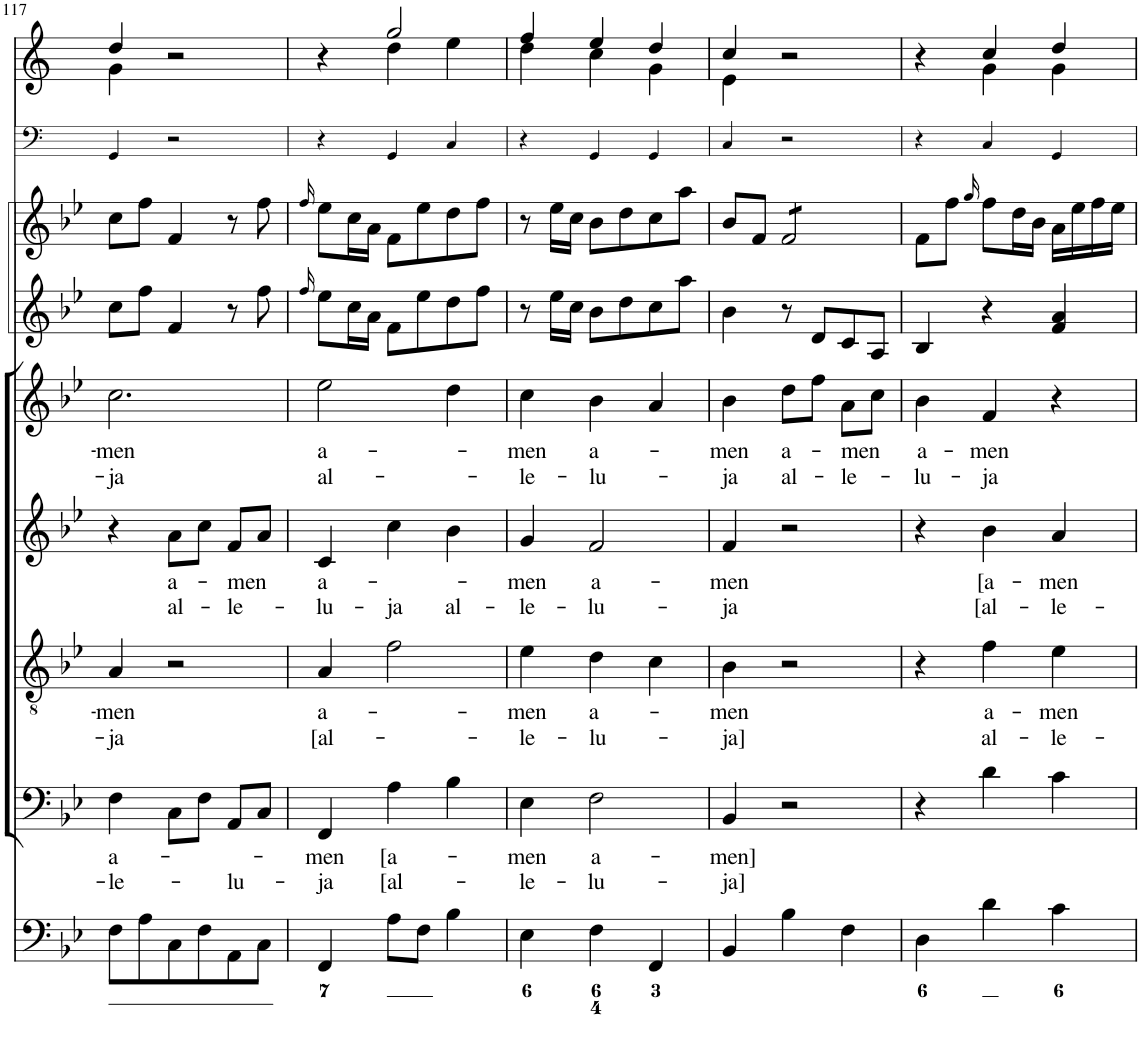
**kern	**kern	**text	**text	**kern	**text	**text	**kern	**text	**text	**kern	**text	**text	**kern	**kern	**kern	**kern
*part9	*part8	*part8	*part8	*part7	*part7	*part7	*part6	*part6	*part6	*part5	*part5	*part5	*part4	*part3	*part2	*part1
*staff9	*staff8	*staff8	*staff8	*staff7	*staff7	*staff7	*staff6	*staff6	*staff6	*staff5	*staff5	*staff5	*staff4	*staff3	*staff2	*staff1
*I"Organ	*I"Voice	*	*	*I"Tenor	*	*	*I"Alto	*	*	*I"Voice	*	*	*I"Violin	*I"Violini	*I"Timpani in B[b]	*I"Clarini in B[b]
*	*	*	*	*	*	*	*	*	*	*	*	*	*I'Vln	*I'Vln	*I'Timp	*
!!LO:PB:g=z
*clefF4	*clefF4	*	*	*clefGv2	*	*	*clefG2	*	*	*clefG2	*	*	*clefG2	*clefG2	*clefF4	*clefG2
*	*	*	*	*	*	*	*	*	*	*	*	*	*	*	*Trd1c2	*Trd1c2
*k[b-e-]	*k[b-e-]	*	*	*k[b-e-]	*	*	*k[b-e-]	*	*	*k[b-e-]	*	*	*k[b-e-]	*k[b-e-]	*k[]	*k[]
*M3/4	*M3/4	*	*	*M3/4	*	*	*M3/4	*	*	*M3/4	*	*	*M3/4	*M3/4	*M3/4	*M3/4
=117	=117	=117	=117	=117	=117	=117	=117	=117	=117	=117	=117	=117	=117	=117	=117	=117
!	!	!LO:LY:b	!LO:LY:b	!	!LO:LY:b	!LO:LY:b	!	!	!	!	!LO:LY:b	!LO:LY:b	!	!	!	!
*	*	*	*	*	*	*	*	*	*	*	*	*	*	*	*	*^
8F\L	4F\	a-	-le-	4A/	-men	-ja	4r	.	.	2.cc\	-men	-ja	8cc\L	8cc\L	4GG/	4dd/	4g\
8A\	.	.	.	.	.	.	.	.	.	.	.	.	8ff\J	8ff\J	.	.	.
!	!	!	!	!	!	!	!	!LO:LY:b	!LO:LY:b	!	!	!	!	!	!	!	!
8C\	8C\L	.	.	2r	.	.	8a\L	a-	al-	.	.	.	4f/	4f/	2r	2r	2ryy
8F\	8F\J	.	.	.	.	.	8cc\J	.	.	.	.	.	.	.	.	.	.
!	!	!	!LO:LY:b	!	!	!	!	!LO:LY:b	!LO:LY:b	!	!	!	!	!	!	!	!
8AA\	8AA/L	.	-lu-	.	.	.	8f/L	-men	-le-	.	.	.	8r	8r	.	.	.
8C\J	8C/J	.	.	.	.	.	8a/J	.	.	.	.	.	8ff\	8ff\	.	.	.
=118	=118	=118	=118	=118	=118	=118	=118	=118	=118	=118	=118	=118	=118	=118	=118	=118	=118
.	.	.	.	.	.	.	.	.	.	.	.	.	16qff/	16qff/	.	.	.
!	!	!LO:LY:b	!LO:LY:b	!	!LO:LY:b	!LO:LY:b	!	!LO:LY:b	!LO:LY:b	!	!LO:LY:b	!LO:LY:b	!	!	!	!	!
4FF/	4FF/	-men	-ja	4A/	a-	[al-	4c/	a-	-lu-	2ee-\	a-	al-	8ee-\L	8ee-\L	4r	4r	4ryy
.	.	.	.	.	.	.	.	.	.	.	.	.	16cc\L	16cc\L	.	.	.
.	.	.	.	.	.	.	.	.	.	.	.	.	16a\JJ	16a\JJ	.	.	.
!	!	!LO:LY:b	!LO:LY:b	!	!	!	!	!	!LO:LY:b	!	!	!	!	!	!	!	!
8A\L	4A\	[a-	[al-	2f\	.	.	4cc\	.	-ja	.	.	.	8f\L	8f\L	4GG/	2gg/	4dd\
8F\J	.	.	.	.	.	.	.	.	.	.	.	.	8ee-\	8ee-\	.	.	.
!	!	!	!	!	!	!	!	!	!LO:LY:b	!	!	!	!	!	!	!	!
4B-\	4B-\	.	.	.	.	.	4b-\	.	al-	4dd\	.	.	8dd\	8dd\	4C/	.	4ee\
.	.	.	.	.	.	.	.	.	.	.	.	.	8ff\J	8ff\J	.	.	.
=119	=119	=119	=119	=119	=119	=119	=119	=119	=119	=119	=119	=119	=119	=119	=119	=119	=119
!	!	!LO:LY:b	!LO:LY:b	!	!LO:LY:b	!LO:LY:b	!	!LO:LY:b	!LO:LY:b	!	!LO:LY:b	!LO:LY:b	!	!	!	!	!
4E-\	4E-\	-men	-le-	4e-\	-men	-le-	4g/	-men	-le-	4cc\	-men	-le-	8r	8r	4r	4ff/	4dd\
.	.	.	.	.	.	.	.	.	.	.	.	.	16ee-\LL	16ee-\LL	.	.	.
.	.	.	.	.	.	.	.	.	.	.	.	.	16cc\JJ	16cc\JJ	.	.	.
!	!	!LO:LY:b	!LO:LY:b	!	!LO:LY:b	!LO:LY:b	!	!LO:LY:b	!LO:LY:b	!	!LO:LY:b	!LO:LY:b	!	!	!	!	!
4F\	2F\	a-	-lu-	4d\	a-	-lu-	2f/	a-	-lu-	4b-\	a-	-lu-	8b-\L	8b-\L	4GG/	4ee/	4cc\
.	.	.	.	.	.	.	.	.	.	.	.	.	8dd\	8dd\	.	.	.
4FF/	.	.	.	4c\	.	.	.	.	.	4a/	.	.	8cc\	8cc\	4GG/	4dd/	4g\
.	.	.	.	.	.	.	.	.	.	.	.	.	8aa\J	8aa\J	.	.	.
=120	=120	=120	=120	=120	=120	=120	=120	=120	=120	=120	=120	=120	=120	=120	=120	=120	=120
!	!	!LO:LY:b	!LO:LY:b	!	!LO:LY:b	!LO:LY:b	!	!LO:LY:b	!LO:LY:b	!	!LO:LY:b	!LO:LY:b	!	!	!	!	!
4BB-/	4BB-/	-men]	-ja]	4B-\	-men	-ja]	4f/	-men	-ja	4b-\	-men	-ja	4b-\	8b-/L	4C/	4cc/	4e\
.	.	.	.	.	.	.	.	.	.	.	.	.	.	8f/J	.	.	.
!	!	!	!	!	!	!	!	!	!	!	!LO:LY:b	!LO:LY:b	!	!	!	!	!
*	*	*	*	*	*	*	*	*	*	*	*	*	*	*tremolo	*	*	*
4B-\	2r	.	.	2r	.	.	2r	.	.	8dd\L	a-	al-	8r	8f/L	2r	2r	2ryy
.	.	.	.	.	.	.	.	.	.	8ff\J	.	.	8d/L	8f/	.	.	.
!	!	!	!	!	!	!	!	!	!	!	!LO:LY:b	!LO:LY:b	!	!	!	!	!
4F\	.	.	.	.	.	.	.	.	.	8a\L	-men	-le-	8c/	8f/	.	.	.
.	.	.	.	.	.	.	.	.	.	8cc\J	.	.	8A/J	8f/J	.	.	.
*	*	*	*	*	*	*	*	*	*	*	*	*	*	*Xtremolo	*	*	*
=121	=121	=121	=121	=121	=121	=121	=121	=121	=121	=121	=121	=121	=121	=121	=121	=121	=121
!	!	!	!	!	!	!	!	!	!	!	!LO:LY:b	!LO:LY:b	!	!	!	!	!
4D\	4r	.	.	4r	.	.	4r	.	.	4b-\	a-	-lu-	4B-/	8f\L	4r	4r	4ryy
.	.	.	.	.	.	.	.	.	.	.	.	.	.	8ff\J	.	.	.
.	.	.	.	.	.	.	.	.	.	.	.	.	.	16qgg/	.	.	.
!	!	!	!	!	!LO:LY:b	!LO:LY:b	!	!LO:LY:b	!LO:LY:b	!	!LO:LY:b	!LO:LY:b	!	!	!	!	!
4d\	4d\	.	.	4f\	a-	al-	4b-\	[a-	[al-	4f/	-men	-ja	4r	8ff\L	4C/	4cc/	4g\
.	.	.	.	.	.	.	.	.	.	.	.	.	.	16dd\L	.	.	.
.	.	.	.	.	.	.	.	.	.	.	.	.	.	16b-\JJ	.	.	.
!	!	!	!	!	!LO:LY:b	!LO:LY:b	!	!LO:LY:b	!LO:LY:b	!	!	!	!	!	!	!	!
4c\	4c\	.	.	4e-\	-men	-le-	4a/	-men	-le-	4r	.	.	4f/ 4a/	16a\LL	4GG/	4dd/	4g\
.	.	.	.	.	.	.	.	.	.	.	.	.	.	16ee-\	.	.	.
.	.	.	.	.	.	.	.	.	.	.	.	.	.	16ff\	.	.	.
.	.	.	.	.	.	.	.	.	.	.	.	.	.	16ee-\JJ	.	.	.
*	*	*	*	*	*	*	*	*	*	*	*	*	*	*	*	*v	*v
=	=	=	=	=	=	=	=	=	=	=	=	=	=	=	=	=
*-	*-	*-	*-	*-	*-	*-	*-	*-	*-	*-	*-	*-	*-	*-	*-	*-
